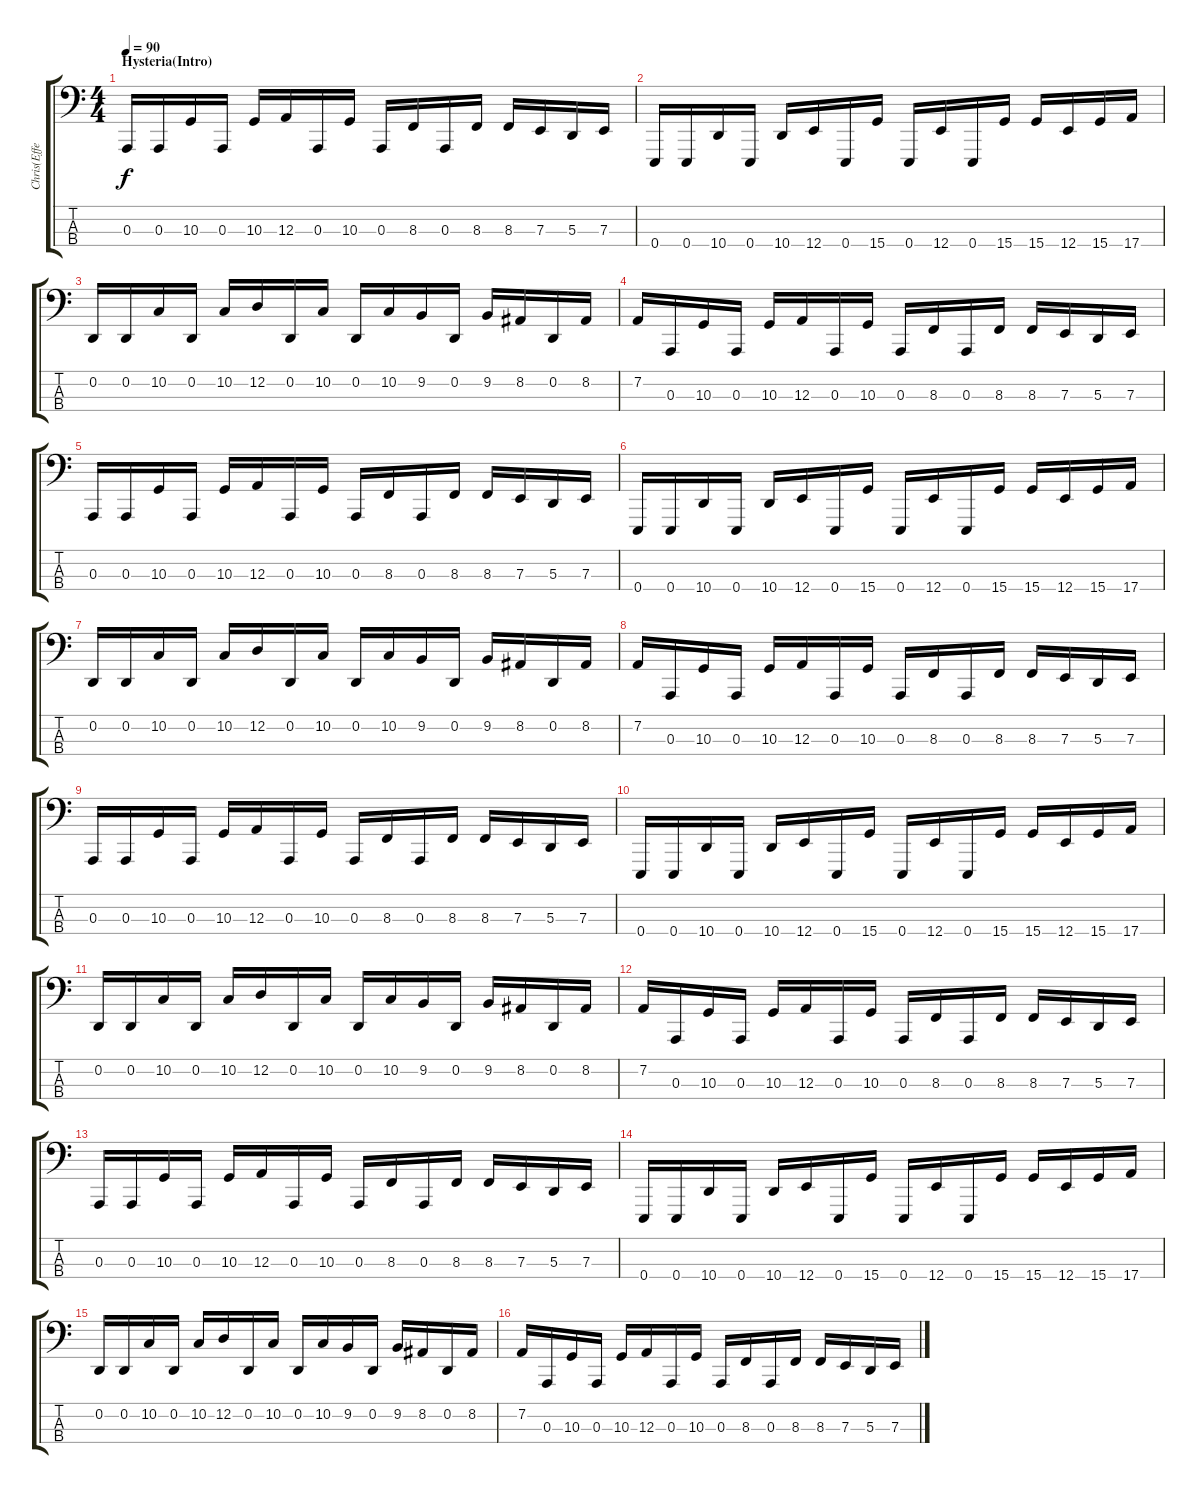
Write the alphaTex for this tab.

\track ("Chris(Effect)" "Chris(Effe") {instrument lead2sawtooth}
\staff {score tabs}
\tuning (G2 D2 A1 E1) {hide}
\ts (4 4)
\section ("" "Hysteria(Intro)")
\tempo 90
\clef f4
\ks c
0.3.16{dy f instrument lead2sawtooth} 0.3.16 10.3.16 0.3.16 10.3.16 12.3.16 0.3.16 10.3.16 0.3.16 8.3.16 0.3.16 8.3.16 8.3.16 7.3.16 5.3.16 7.3.16 |
0.4.16 0.4.16 10.4.16 0.4.16 10.4.16 12.4.16 0.4.16 15.4.16 0.4.16 12.4.16 0.4.16 15.4.16 15.4.16 12.4.16 15.4.16 17.4.16 |
0.2.16 0.2.16 10.2.16 0.2.16 10.2.16 12.2.16 0.2.16 10.2.16 0.2.16 10.2.16 9.2.16 0.2.16 9.2.16 8.2.16 0.2.16 8.2.16 |
7.2.16 0.3.16 10.3.16 0.3.16 10.3.16 12.3.16 0.3.16 10.3.16 0.3.16 8.3.16 0.3.16 8.3.16 8.3.16 7.3.16 5.3.16 7.3.16 |
0.3.16 0.3.16 10.3.16 0.3.16 10.3.16 12.3.16 0.3.16 10.3.16 0.3.16 8.3.16 0.3.16 8.3.16 8.3.16 7.3.16 5.3.16 7.3.16 |
0.4.16 0.4.16 10.4.16 0.4.16 10.4.16 12.4.16 0.4.16 15.4.16 0.4.16 12.4.16 0.4.16 15.4.16 15.4.16 12.4.16 15.4.16 17.4.16 |
0.2.16 0.2.16 10.2.16 0.2.16 10.2.16 12.2.16 0.2.16 10.2.16 0.2.16 10.2.16 9.2.16 0.2.16 9.2.16 8.2.16 0.2.16 8.2.16 |
7.2.16 0.3.16 10.3.16 0.3.16 10.3.16 12.3.16 0.3.16 10.3.16 0.3.16 8.3.16 0.3.16 8.3.16 8.3.16 7.3.16 5.3.16 7.3.16 |
0.3.16 0.3.16 10.3.16 0.3.16 10.3.16 12.3.16 0.3.16 10.3.16 0.3.16 8.3.16 0.3.16 8.3.16 8.3.16 7.3.16 5.3.16 7.3.16 |
0.4.16 0.4.16 10.4.16 0.4.16 10.4.16 12.4.16 0.4.16 15.4.16 0.4.16 12.4.16 0.4.16 15.4.16 15.4.16 12.4.16 15.4.16 17.4.16 |
0.2.16 0.2.16 10.2.16 0.2.16 10.2.16 12.2.16 0.2.16 10.2.16 0.2.16 10.2.16 9.2.16 0.2.16 9.2.16 8.2.16 0.2.16 8.2.16 |
7.2.16 0.3.16 10.3.16 0.3.16 10.3.16 12.3.16 0.3.16 10.3.16 0.3.16 8.3.16 0.3.16 8.3.16 8.3.16 7.3.16 5.3.16 7.3.16 |
0.3.16 0.3.16 10.3.16 0.3.16 10.3.16 12.3.16 0.3.16 10.3.16 0.3.16 8.3.16 0.3.16 8.3.16 8.3.16 7.3.16 5.3.16 7.3.16 |
0.4.16 0.4.16 10.4.16 0.4.16 10.4.16 12.4.16 0.4.16 15.4.16 0.4.16 12.4.16 0.4.16 15.4.16 15.4.16 12.4.16 15.4.16 17.4.16 |
0.2.16 0.2.16 10.2.16 0.2.16 10.2.16 12.2.16 0.2.16 10.2.16 0.2.16 10.2.16 9.2.16 0.2.16 9.2.16 8.2.16 0.2.16 8.2.16 |
7.2.16 0.3.16 10.3.16 0.3.16 10.3.16 12.3.16 0.3.16 10.3.16 0.3.16 8.3.16 0.3.16 8.3.16 8.3.16 7.3.16 5.3.16 7.3.16
